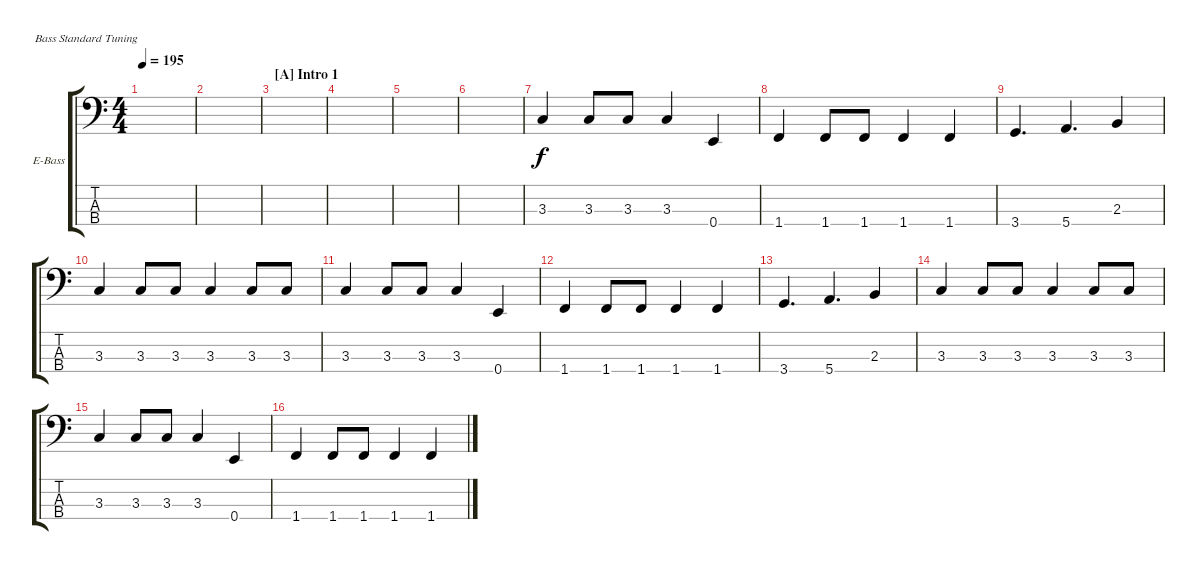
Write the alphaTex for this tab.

\defaultSystemsLayout 4
\bracketExtendMode groupsimilarinstruments
\firstSystemTrackNameOrientation horizontal
\otherSystemsTrackNameOrientation horizontal
\track ("Electric Bass" "E-Bass") {instrument electricbassfinger}
\staff {score tabs}
\tuning (G2 D2 A1 E1)
\ts (4 4)
\tempo 195
\clef f4
\ks c
|
|
\section ("A" "Intro 1")
|
|
|
|
3.3.4 3.3.8 3.3.8 3.3.4 0.4.4 |
1.4.4 1.4.8 1.4.8 1.4.4 1.4.4 |
3.4.4{d} 5.4.4{d} 2.3.4 |
3.3.4 3.3.8 3.3.8 3.3.4 3.3.8 3.3.8 |
3.3.4 3.3.8 3.3.8 3.3.4 0.4.4 |
1.4.4 1.4.8 1.4.8 1.4.4 1.4.4 |
3.4.4{d} 5.4.4{d} 2.3.4 |
3.3.4 3.3.8 3.3.8 3.3.4 3.3.8 3.3.8 |
3.3.4 3.3.8 3.3.8 3.3.4 0.4.4 |
1.4.4 1.4.8 1.4.8 1.4.4 1.4.4
